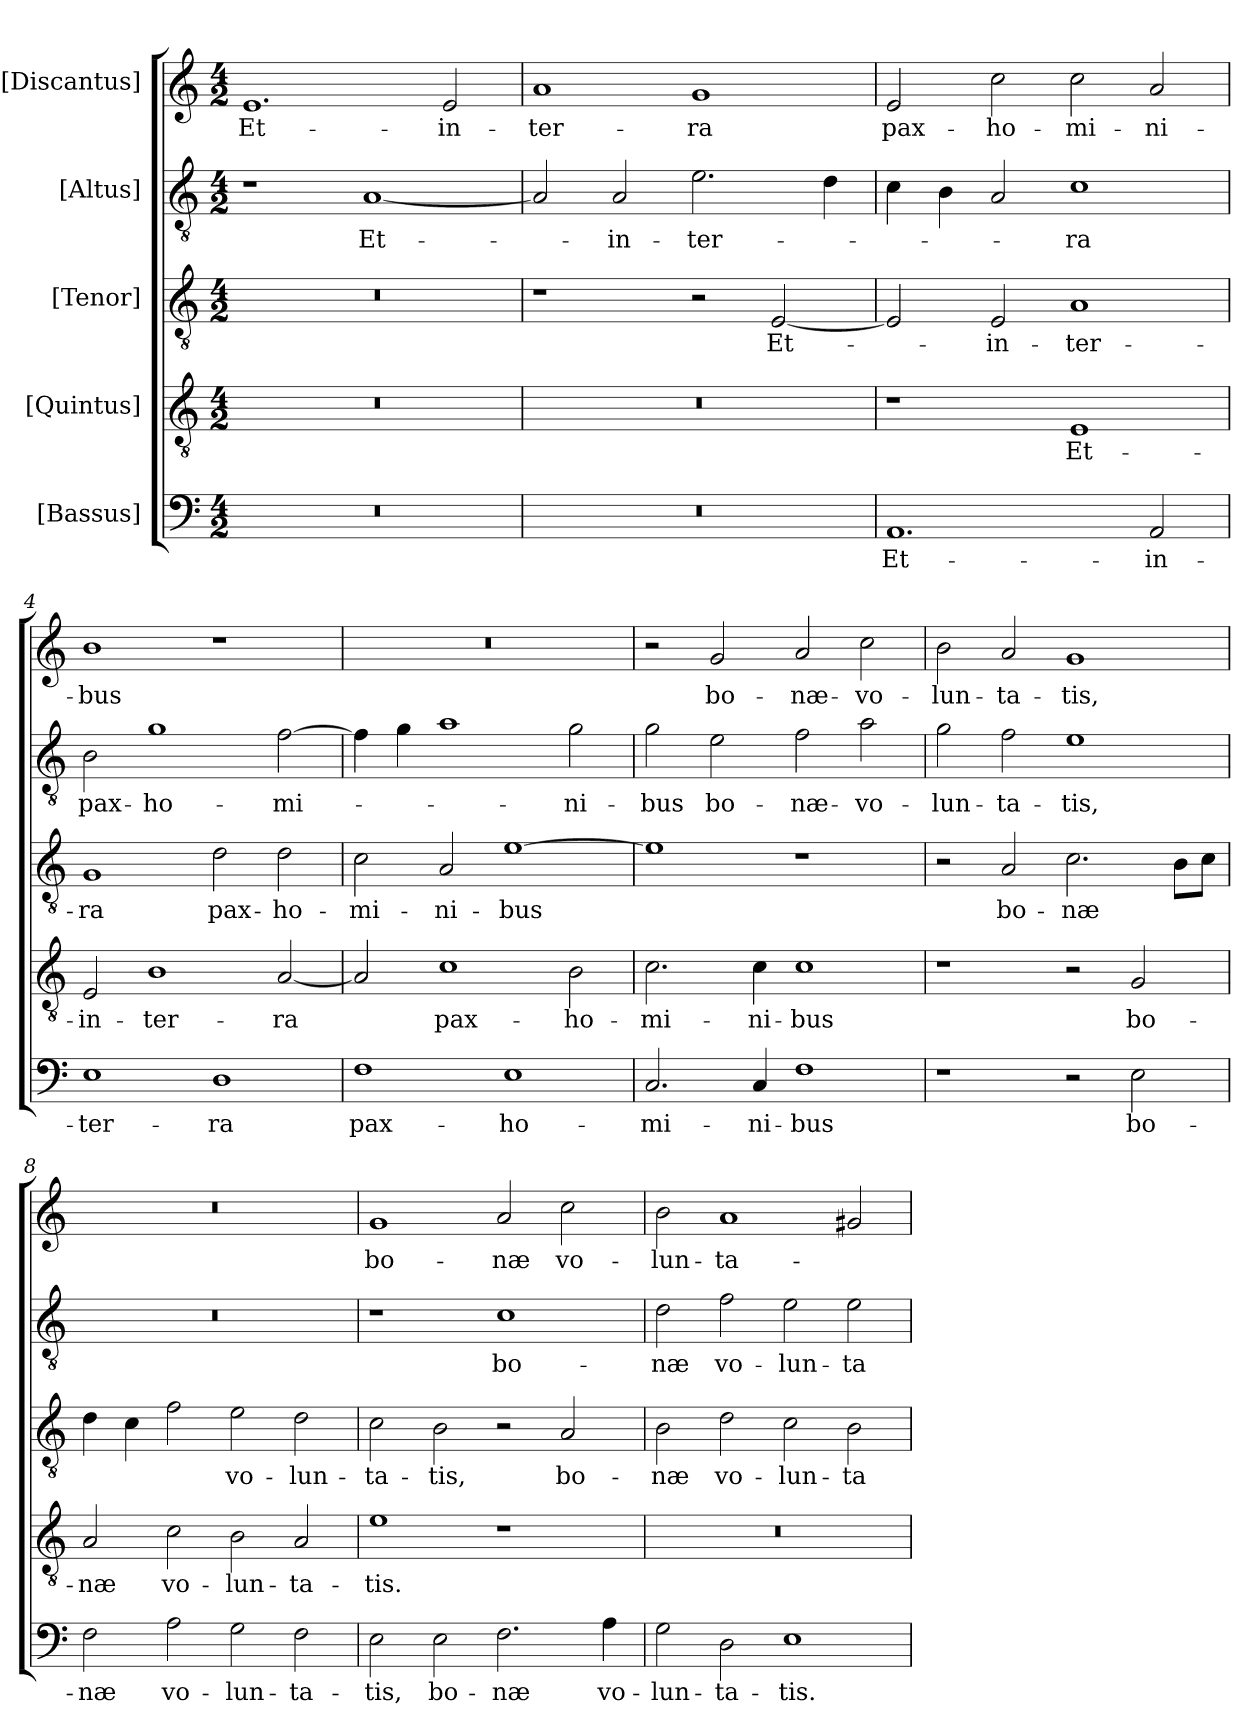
**kern	**text	**kern	**text	**kern	**text	**kern	**text	**kern	**text
*part5	*part5	*part4	*part4	*part3	*part3	*part2	*part2	*part1	*part1
*staff5	*staff5	*staff4	*staff4	*staff3	*staff3	*staff2	*staff2	*staff1	*staff1
*I"[Bassus]	*	*I"[Quintus]	*	*I"[Tenor]	*	*I"[Altus]	*	*I"[Discantus]	*
*clefF4	*	*clefGv2	*	*clefGv2	*	*clefGv2	*	*clefG2	*
*k[]	*	*k[]	*	*k[]	*	*k[]	*	*k[]	*
*M4/2	*	*M4/2	*	*M4/2	*	*M4/2	*	*M4/2	*
=1	=1	=1	=1	=1	=1	=1	=1	=1	=1
0r	.	0r	.	0r	.	1r	.	1.e/	Et-
.	.	.	.	.	.	[1A/	Et-	.	.
.	.	.	.	.	.	.	.	2e/	in-
=2	=2	=2	=2	=2	=2	=2	=2	=2	=2
0r	.	0r	.	1r	.	2A/]	.	1a/	ter-
.	.	.	.	.	.	2A/	in-	.	.
.	.	.	.	2r	.	2.e\	ter-	1g/	-ra
.	.	.	.	[2E/	Et-	.	.	.	.
.	.	.	.	.	.	4d\	.	.	.
=3	=3	=3	=3	=3	=3	=3	=3	=3	=3
1.AA/	Et-	1r	.	2E/]	.	4c\	.	2e/	pax-
.	.	.	.	.	.	4B\	.	.	.
.	.	.	.	2E/	in-	2A/	.	2cc\	ho-
.	.	1E/	Et-	1A/	ter-	1c\	-ra	2cc\	-mi-
2AA/	in-	.	.	.	.	.	.	2a/	-ni-
=4	=4	=4	=4	=4	=4	=4	=4	=4	=4
1E\	ter-	2E/	in-	1G/	-ra	2B\	pax-	1b\	-bus
.	.	1B\	ter-	.	.	1g\	ho-	.	.
1D\	-ra	.	.	2d\	pax-	.	.	1r	.
.	.	[2A/	-ra	2d\	ho-	[2f\	-mi-	.	.
=5	=5	=5	=5	=5	=5	=5	=5	=5	=5
1F\	pax-	2A/]	.	2c\	-mi-	4f\]	.	0r	.
.	.	.	.	.	.	4g\	.	.	.
.	.	1c\	pax-	2A/	-ni-	1a\	.	.	.
1E\	ho-	.	.	[1e\	-bus	.	.	.	.
.	.	2B\	ho-	.	.	2g\	-ni-	.	.
=6	=6	=6	=6	=6	=6	=6	=6	=6	=6
2.C/	-mi-	2.c\	-mi-	1e\]	.	2g\	-bus	2r	.
.	.	.	.	.	.	2e\	bo-	2g/	bo-
4C/	-ni-	4c\	-ni-	.	.	.	.	.	.
1F\	-bus	1c\	-bus	1r	.	2f\	-næ-	2a/	-næ-
.	.	.	.	.	.	2a\	-vo-	2cc\	-vo-
=7	=7	=7	=7	=7	=7	=7	=7	=7	=7
1r	.	1r	.	2r	.	2g\	-lun-	2b\	-lun-
.	.	.	.	2A/	bo-	2f\	-ta-	2a/	-ta-
2r	.	2r	.	2.c\	-næ	1e\	-tis,	1g/	-tis,
2E\	bo-	2G/	bo-	.	.	.	.	.	.
.	.	.	.	8B\L	.	.	.	.	.
.	.	.	.	8c\J	.	.	.	.	.
=8	=8	=8	=8	=8	=8	=8	=8	=8	=8
2F\	-næ	2A/	-næ	4d\	.	0r	.	0r	.
.	.	.	.	4c\	.	.	.	.	.
2A\	vo-	2c\	vo-	2f\	.	.	.	.	.
2G\	-lun-	2B\	-lun-	2e\	vo-	.	.	.	.
2F\	-ta-	2A/	-ta-	2d\	-lun-	.	.	.	.
=9	=9	=9	=9	=9	=9	=9	=9	=9	=9
2E\	-tis,	1e\	-tis.	2c\	-ta-	1r	.	1g/	bo-
2E\	bo-	.	.	2B\	-tis,	.	.	.	.
2.F\	-næ	1r	.	2r	.	1c\	bo-	2a/	-næ
.	.	.	.	2A/	bo-	.	.	2cc\	vo-
4A\	vo-	.	.	.	.	.	.	.	.
=10	=10	=10	=10	=10	=10	=10	=10	=10	=10
2G\	-lun-	0r	.	2B\	-næ	2d\	-næ	2b\	-lun-
2D\	-ta-	.	.	2d\	vo-	2f\	vo-	1a/	-ta-
1E\	-tis.	.	.	2c\	-lun-	2e\	-lun-	.	.
.	.	.	.	2B\	-ta-	2e\	-ta-	2g#X/	.
=	=	=	=	=	=	=	=	=	=
*-	*-	*-	*-	*-	*-	*-	*-	*-	*-
